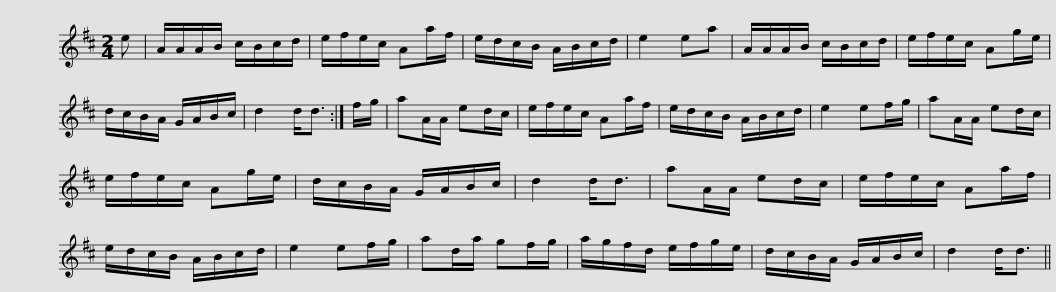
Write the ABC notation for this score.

X:1
L:1/8
M:2/4
I:linebreak $
K:D
V:1 treble
V:1
 e | A/A/A/B/ c/B/c/d/ | e/f/e/c/ Aa/f/ | e/d/c/B/ A/B/c/d/ | e2 ea | %5
 A/A/A/B/ c/B/c/d/ | e/f/e/c/ Ag/e/ |$ d/c/B/A/ G/A/B/c/ | d2 d<d :| f/g/ | %10
 aA/A/ ed/c/ | e/f/e/c/ Aa/f/ | e/d/c/B/ A/B/c/d/ | e2 ef/g/ | aA/A/ ed/c/ |$ %15
 e/f/e/c/ Ag/e/ | d/c/B/A/ G/A/B/c/ | d2 d<d | aA/A/ ed/c/ | e/f/e/c/ Aa/f/ | %20
 e/d/c/B/ A/B/c/d/ | e2 ef/g/ |$ ad/a/ gf/g/ | a/g/f/d/ e/f/g/e/ | d/c/B/A/ G/A/B/c/ | %25
 d2 d<d || %26
